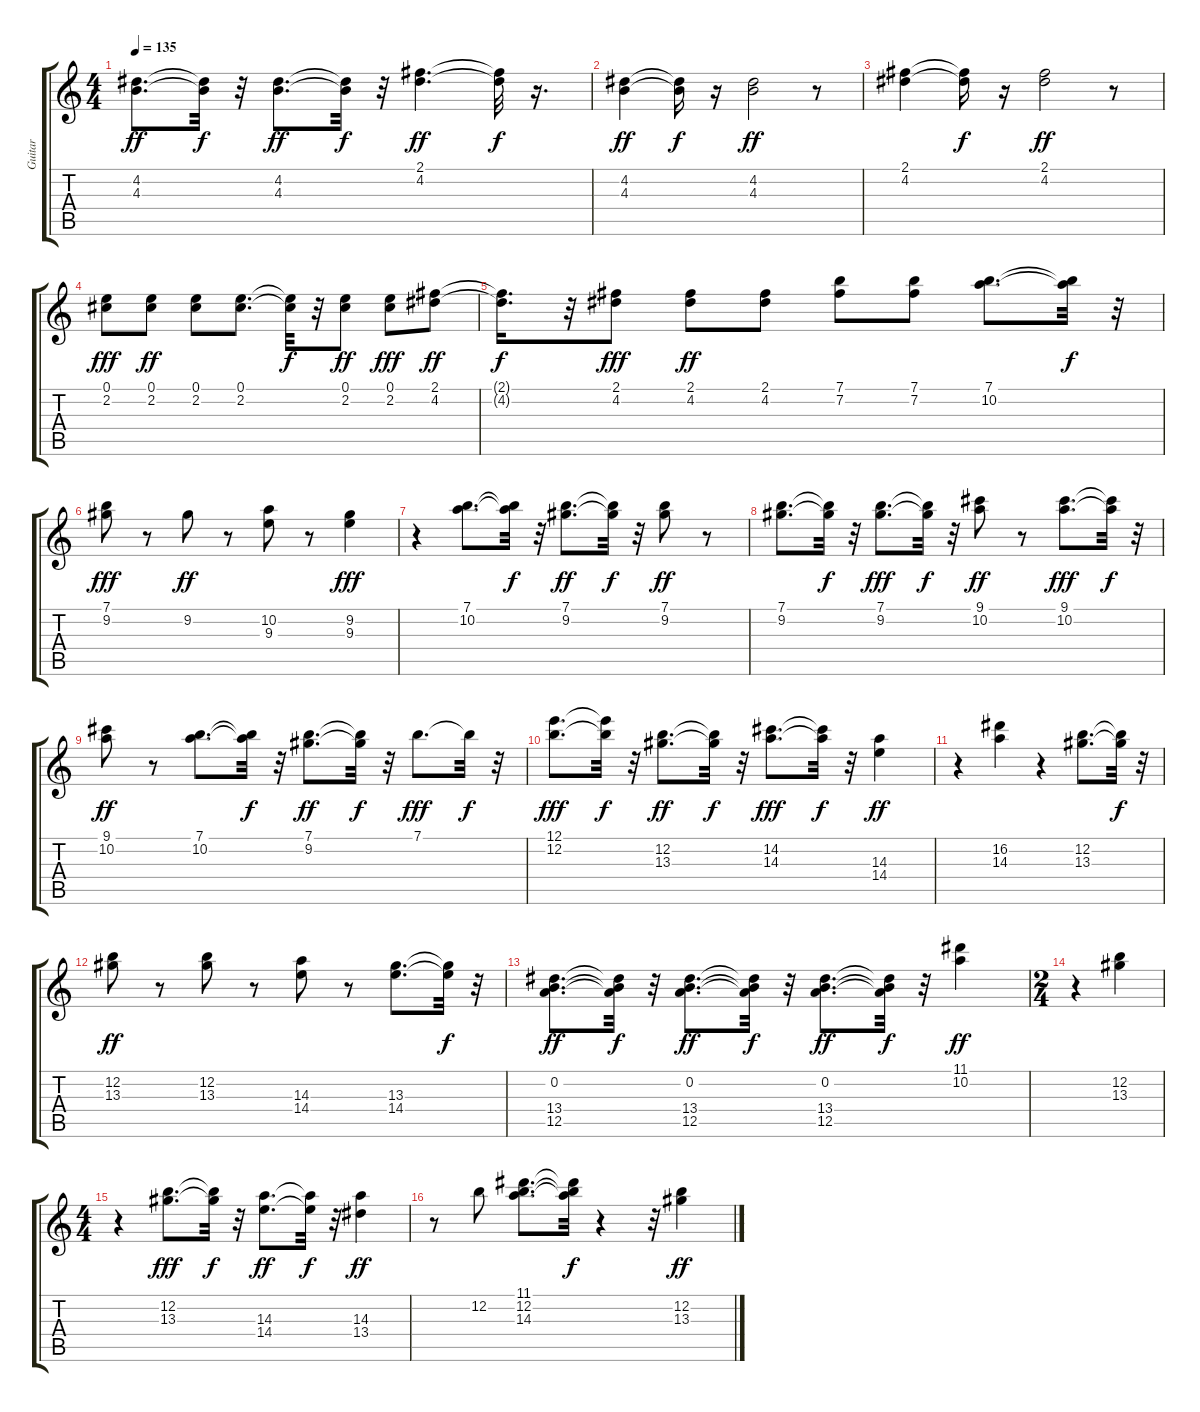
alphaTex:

\track ("Guitar" "Guitar") {instrument overdrivenguitar}
\staff {score tabs}
\tuning (E4 B3 G3 D3 A2 E2) {hide}
\ts (4 4)
\tempo 135
\clef g2
\ks c
(4.2 4.3).8{d dy ff} (4.2{t} 4.3{t}).32{dy f} r.32 (4.2 4.3).8{d dy ff} (4.2{t} 4.3{t}).32{dy f} r.32 (2.1 4.2).4{d dy ff} (2.1{t} 4.2{t}).32{dy f} r.16{d} |
(4.2 4.3).4{dy ff} (4.2{t} 4.3{t}).16{dy f} r.16 (4.2 4.3).2{dy ff} r.8 |
(2.1 4.2).4 (2.1{t} 4.2{t}).16{dy f} r.16 (2.1 4.2).2{dy ff} r.8 |
(0.1 2.2).8{dy fff} (0.1 2.2).8{dy ff} (0.1 2.2).8 (0.1 2.2).8{d} (0.1{t} 2.2{t}).32{dy f} r.32 (0.1 2.2).8{dy ff} (0.1 2.2).8{dy fff} (2.1 4.2).8{dy ff} |
(2.1{t} 4.2{t}).16{d dy f} r.32 (2.1 4.2).8{dy fff} (2.1 4.2).8{dy ff} (2.1 4.2).8 (7.1 7.2).8 (7.1 7.2).8 (7.1 10.2).8{d} (7.1{t} 10.2{t}).32{dy f} r.32 |
(7.1 9.2).8{dy fff} r.8 9.2.8{dy ff} r.8 (10.2 9.3).8 r.8 (9.2 9.3).4{dy fff} |
r.4 (7.1 10.2).8{d} (7.1{t} 10.2{t}).32{dy f} r.32 (7.1 9.2).8{d dy ff} (7.1{t} 9.2{t}).32{dy f} r.32 (7.1 9.2).8{dy ff} r.8 |
(7.1 9.2).8{d} (7.1{t} 9.2{t}).32{dy f} r.32 (7.1 9.2).8{d dy fff} (7.1{t} 9.2{t}).32{dy f} r.32 (9.1 10.2).8{dy ff} r.8 (9.1 10.2).8{d dy fff} (9.1{t} 10.2{t}).32{dy f} r.32 |
(9.1 10.2).8{dy ff} r.8 (7.1 10.2).8{d} (7.1{t} 10.2{t}).32{dy f} r.32 (7.1 9.2).8{d dy ff} (7.1{t} 9.2{t}).32{dy f} r.32 7.1.8{d dy fff} 7.1{t}.32{dy f} r.32 |
(12.1 12.2).8{d dy fff} (12.1{t} 12.2{t}).32{dy f} r.32 (12.2 13.3).8{d dy ff} (12.2{t} 13.3{t}).32{dy f} r.32 (14.2 14.3).8{d dy fff} (14.2{t} 14.3{t}).32{dy f} r.32 (14.3 14.4).4{dy ff} |
r.4 (16.2 14.3).4 r.4 (12.2 13.3).8{d} (12.2{t} 13.3{t}).32{dy f} r.32 |
(12.2 13.3).8{dy ff} r.8 (12.2 13.3).8 r.8 (14.3 14.4).8 r.8 (13.3 14.4).8{d} (13.3{t} 14.4{t}).32{dy f} r.32 |
(0.2 13.4 12.5).8{d dy ff} (0.2{t} 13.4{t} 12.5{t}).32{dy f} r.32 (0.2 13.4 12.5).8{d dy ff} (0.2{t} 13.4{t} 12.5{t}).32{dy f} r.32 (0.2 13.4 12.5).8{d dy ff} (0.2{t} 13.4{t} 12.5{t}).32{dy f} r.32 (11.1 10.2).4{dy ff} |
\ts (2 4)
r.4 (12.2 13.3).4 |
\ts (4 4)
r.4 (12.2 13.3).8{d dy fff} (12.2{t} 13.3{t}).32{dy f} r.32 (14.3 14.4).8{d dy ff} (14.3{t} 14.4{t}).32{dy f} r.32 (14.3 13.4).4{dy ff} |
r.8 12.2.8 (11.1 12.2 14.3).8{d} (11.1{t} 12.2{t} 14.3{t}).32{dy f} r.4 r.32 (12.2 13.3).4{dy ff}
